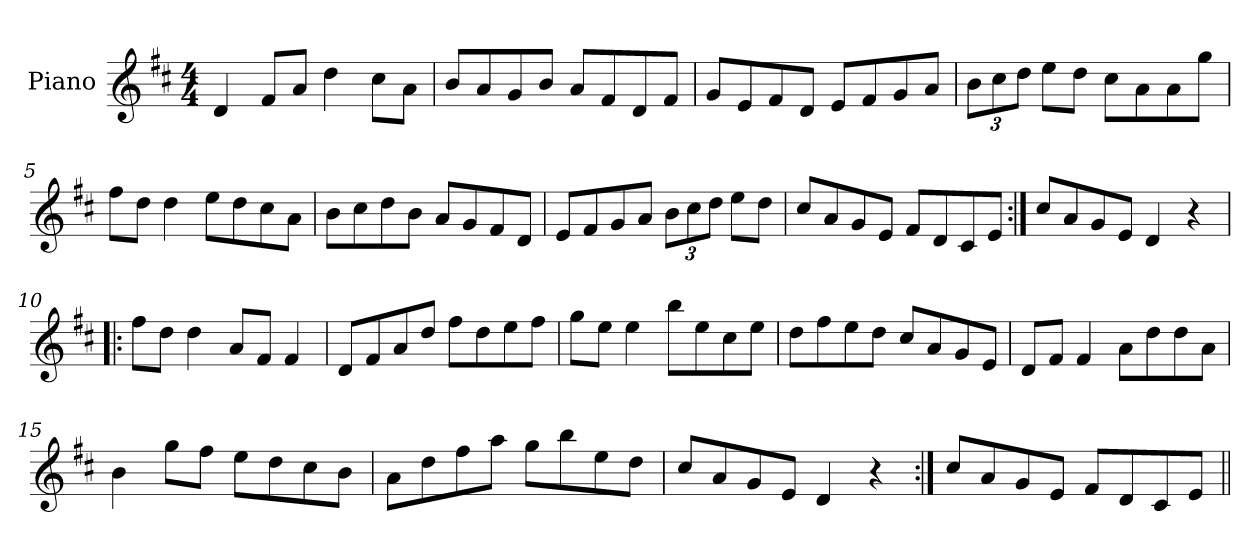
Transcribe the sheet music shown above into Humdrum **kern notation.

**kern
*part1
*staff1
*I"Piano
*I'Pno
*clefG2
*k[f#c#]
*D:
*M4/4
=1
4d/
8f#/L
8a/J
4dd\
8cc#\L
8a\J
=2
8b/L
8a/
8g/
8b/J
8a/L
8f#/
8d/
8f#/J
=3
8g/L
8e/
8f#/
8d/J
8e/L
8f#/
8g/
8a/J
=4
12b\L
12cc#\
12dd\J
8ee\L
8dd\J
8cc#\L
8a\
8a\
8gg\J
!!LO:LB:g=z
=5
8ff#\L
8dd\J
4dd\
8ee\L
8dd\
8cc#\
8a\J
=6
8b\L
8cc#\
8dd\
8b\J
8a/L
8g/
8f#/
8d/J
=7
8e/L
8f#/
8g/
8a/J
12b\L
12cc#\
12dd\J
8ee\L
8dd\J
=8
8cc#/L
8a/
8g/
8e/J
8f#/L
8d/
8c#/
8e/J
!!LO:LB:g=z
=9:|!
8cc#/L
8a/
8g/
8e/J
4d/
4r
=10!|:
8ff#\L
8dd\J
4dd\
8a/L
8f#/J
4f#/
=11
8d/L
8f#/
8a/
8dd/J
8ff#\L
8dd\
8ee\
8ff#\J
=12
8gg\L
8ee\J
4ee\
8bb\L
8ee\
8cc#\
8ee\J
=13
8dd\L
8ff#\
8ee\
8dd\J
8cc#/L
8a/
8g/
8e/J
!!LO:LB:g=z
=14
8d/L
8f#/J
4f#/
8a\L
8dd\
8dd\
8a\J
=15
4b\
8gg\L
8ff#\J
8ee\L
8dd\
8cc#\
8b\J
=16
8a\L
8dd\
8ff#\
8aa\J
8gg\L
8bb\
8ee\
8dd\J
=17
8cc#/L
8a/
8g/
8e/J
4d/
4r
!!LO:LB:g=z
=18:|!
8cc#/L
8a/
8g/
8e/J
8f#/L
8d/
8c#/
8e/J
=||
*-
